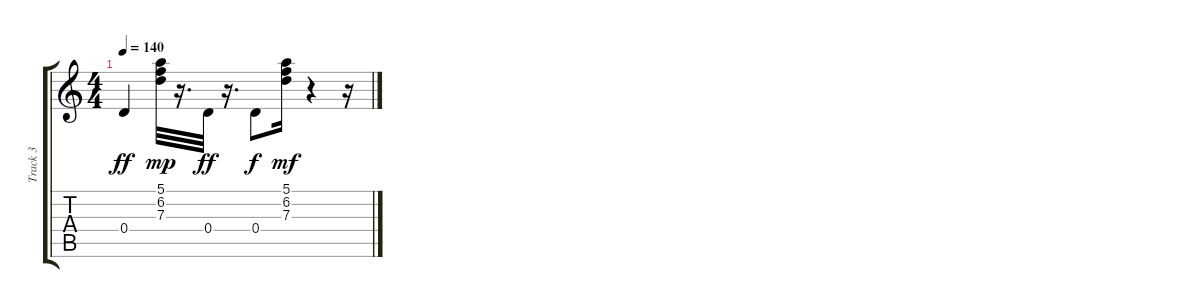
\track ("Track 3" "Track 3") {instrument electricguitarmuted}
\staff {score tabs}
\tuning (E4 B3 G3 D3 A2 E2) {hide}
\ts (4 4)
\tempo 140
\clef g2
\ks c
0.4.4{dy ff} (5.1 6.2 7.3).32{dy mp} r.16{d} 0.4.32{dy ff} r.16{d} 0.4.8{dy f} (5.1 6.2 7.3).16{dy mf} r.4 r.16
